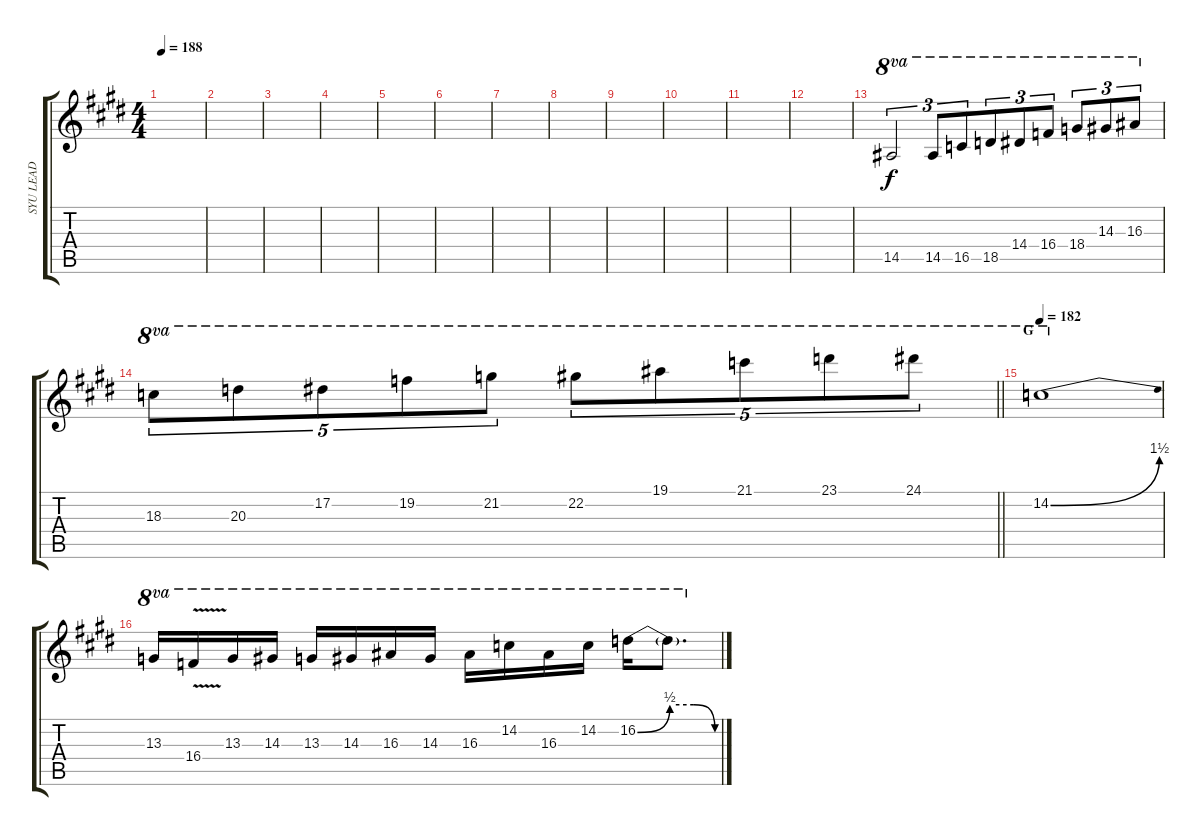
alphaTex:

\track ("SYU LEAD" "SYU LEAD") {instrument overdrivenguitar}
\staff {score tabs}
\tuning (Eb4 Bb3 Gb3 Db3 Ab2 Eb2) {hide}
\ts (4 4)
\tempo 188
\clef g2
\ks c#minor
|
|
|
|
|
|
|
|
|
|
|
|
14.5.2{tu (3 2) ot 8va} 14.5.8{tu (3 2) ot 8va} 16.5.8{tu (3 2) ot 8va beam merge} 18.5.8{tu (3 2) ot 8va} 14.4.8{tu (3 2) ot 8va} 16.4.8{tu (3 2) ot 8va} 18.4.8{tu (3 2) ot 8va} 14.3.8{tu (3 2) ot 8va} 16.3.8{tu (3 2) ot 8va} |
\barLineRight lightlight
18.3.8{tu (5 4) ot 8va} 20.3.8{tu (5 4) ot 8va beam merge} 17.2.8{tu (5 4) ot 8va beam merge} 19.2.8{tu (5 4) ot 8va beam merge} 21.2.8{tu (5 4) ot 8va} 22.2.8{tu (5 4) ot 8va beam merge} 19.1.8{tu (5 4) ot 8va beam merge} 21.1.8{tu (5 4) ot 8va} 23.1.8{tu (5 4) ot 8va} 24.1.8{tu (5 4) ot 8va} |
\section ("" "G")
\tempo 182
14.2{be (bend 0 0 60 6)}.1{ot 8va} |
13.3.16{ot 8va} 16.4{v}.16{ot 8va} 13.3.16{ot 8va} 14.3.16{ot 8va} 13.3.16{ot 8va} 14.3.16{ot 8va} 16.3.16{ot 8va} 14.3.16{ot 8va} 16.3.16{ot 8va} 14.2.16{ot 8va} 16.3.16{ot 8va} 14.2.16{ot 8va} 16.2{be (custom 0 0 23 2 40 2 55 0 60 0)}.16{ot 8va} 16.2{t}.8{d ot 8va}
